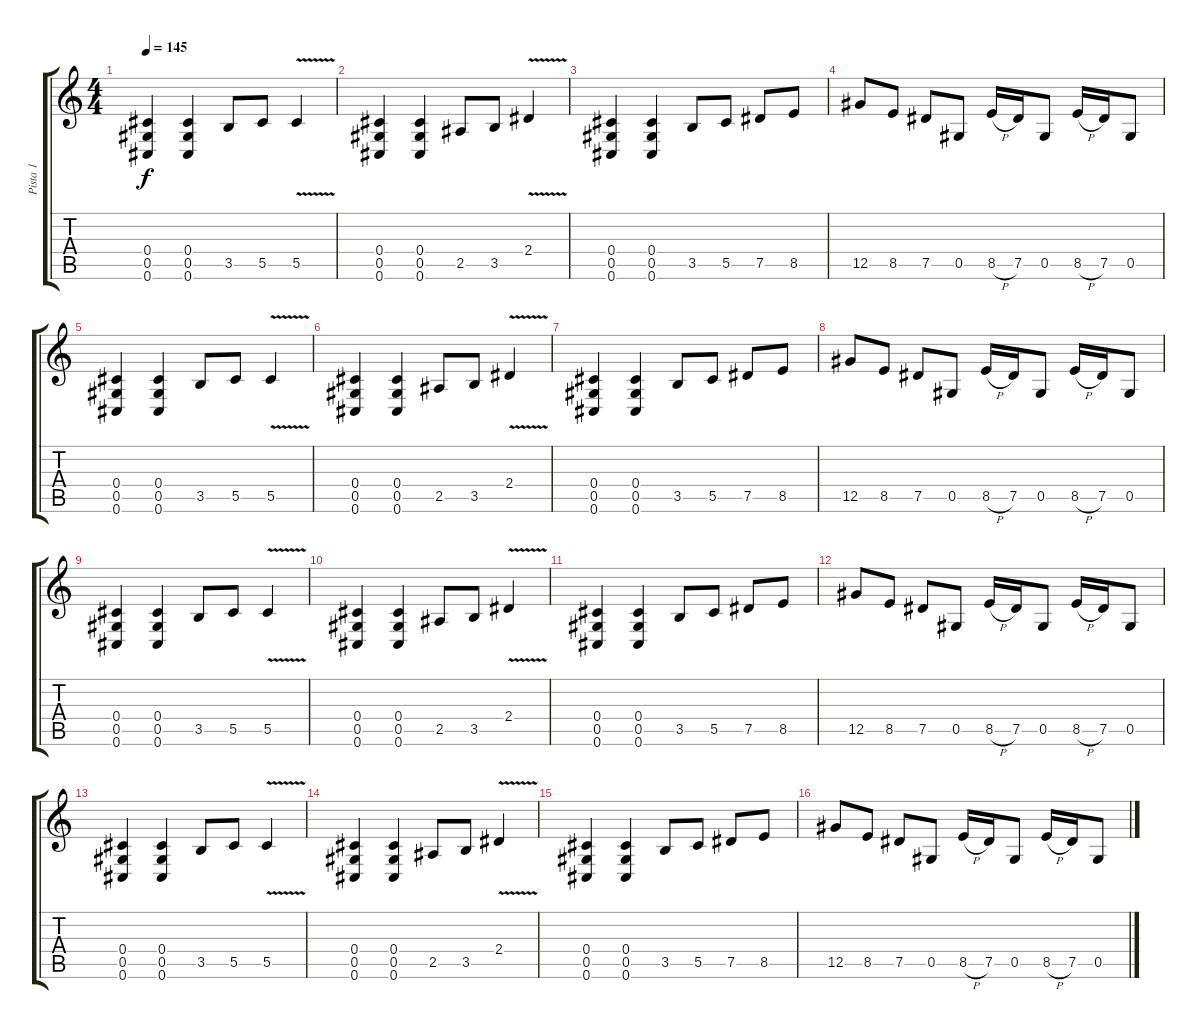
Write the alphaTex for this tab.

\track ("Pista 1" "Pista 1") {instrument electricguitarclean}
\staff {score tabs}
\tuning (Eb4 Bb3 Gb3 Db3 Ab2 Db2) {hide}
\ts (4 4)
\tempo 145
\clef g2
\ks c
(0.4 0.5 0.6).4{dy f} (0.4 0.5 0.6).4 3.5.8 5.5.8 5.5{v}.4 |
(0.4 0.5 0.6).4 (0.4 0.5 0.6).4 2.5.8 3.5.8 2.4{v}.4 |
(0.4 0.5 0.6).4 (0.4 0.5 0.6).4 3.5.8 5.5.8 7.5.8 8.5.8 |
12.5.8 8.5.8 7.5.8 0.5.8 8.5{h}.16 7.5.16 0.5.8 8.5{h}.16 7.5.16 0.5.8 |
(0.4 0.5 0.6).4 (0.4 0.5 0.6).4 3.5.8 5.5.8 5.5{v}.4 |
(0.4 0.5 0.6).4 (0.4 0.5 0.6).4 2.5.8 3.5.8 2.4{v}.4 |
(0.4 0.5 0.6).4 (0.4 0.5 0.6).4 3.5.8 5.5.8 7.5.8 8.5.8 |
12.5.8 8.5.8 7.5.8 0.5.8 8.5{h}.16 7.5.16 0.5.8 8.5{h}.16 7.5.16 0.5.8 |
(0.4 0.5 0.6).4 (0.4 0.5 0.6).4 3.5.8 5.5.8 5.5{v}.4 |
(0.4 0.5 0.6).4 (0.4 0.5 0.6).4 2.5.8 3.5.8 2.4{v}.4 |
(0.4 0.5 0.6).4 (0.4 0.5 0.6).4 3.5.8 5.5.8 7.5.8 8.5.8 |
12.5.8 8.5.8 7.5.8 0.5.8 8.5{h}.16 7.5.16 0.5.8 8.5{h}.16 7.5.16 0.5.8 |
(0.4 0.5 0.6).4 (0.4 0.5 0.6).4 3.5.8 5.5.8 5.5{v}.4 |
(0.4 0.5 0.6).4 (0.4 0.5 0.6).4 2.5.8 3.5.8 2.4{v}.4 |
(0.4 0.5 0.6).4 (0.4 0.5 0.6).4 3.5.8 5.5.8 7.5.8 8.5.8 |
12.5.8 8.5.8 7.5.8 0.5.8 8.5{h}.16 7.5.16 0.5.8 8.5{h}.16 7.5.16 0.5.8
